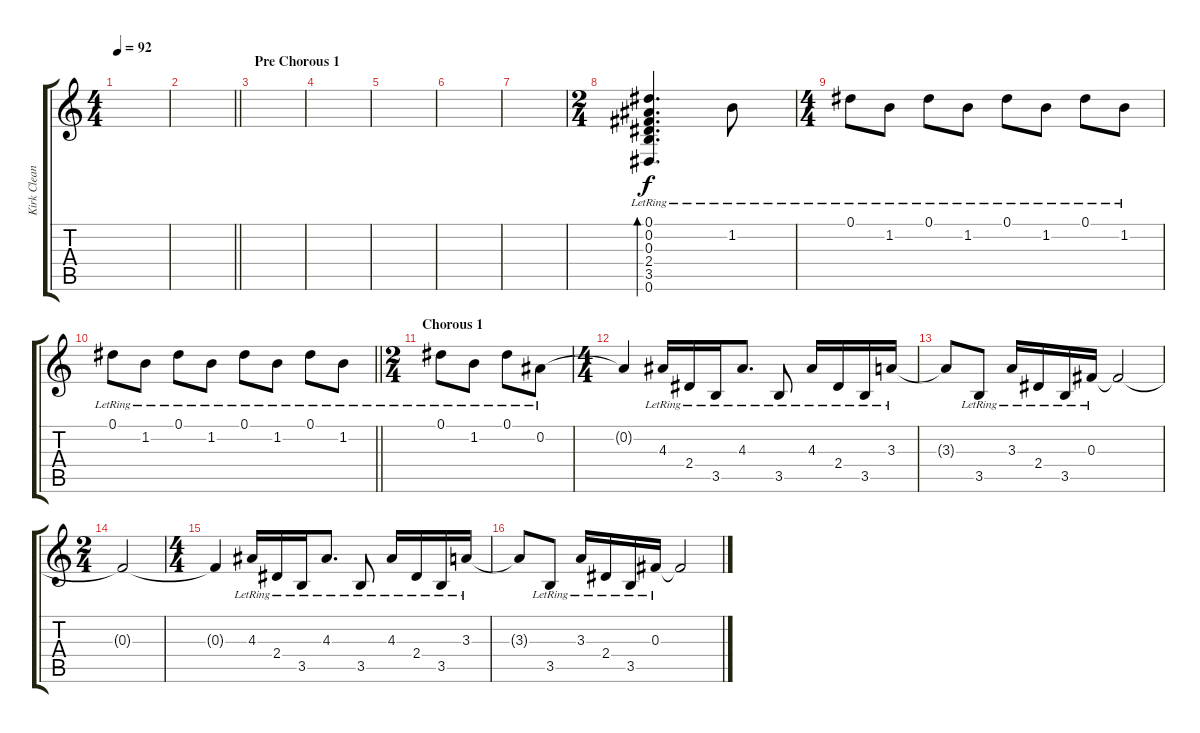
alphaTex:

\track ("Kirk Clean" "Kirk Clean") {instrument electricguitarclean}
\staff {score tabs}
\tuning (Eb4 Bb3 Gb3 Db3 Ab2 Eb2) {hide}
\ts (4 4)
\tempo 92
\clef g2
\ks c
|
\barLineRight lightlight
|
\section ("" "Pre Chorous 1")
|
|
|
|
|
\ts (2 4)
(0.1{lr} 0.2{lr} 0.3{lr} 2.4{lr} 3.5{lr} 0.6{lr}).4{d bd 240} 1.2{lr}.8 |
\ts (4 4)
0.1{lr}.8 1.2{lr}.8 0.1{lr}.8 1.2{lr}.8 0.1{lr}.8 1.2{lr}.8 0.1{lr}.8 1.2{lr}.8 |
\barLineRight lightlight
0.1{lr}.8 1.2{lr}.8 0.1{lr}.8 1.2{lr}.8 0.1{lr}.8 1.2{lr}.8 0.1{lr}.8 1.2{lr}.8 |
\ts (2 4)
\section ("" "Chorous 1")
0.1{lr}.8 1.2{lr}.8 0.1{lr}.8 0.2{lr}.8 |
\ts (4 4)
0.2{t}.4 4.3{lr}.16 2.4{lr}.16 3.5{lr}.16 4.3{lr}.8{d} 3.5{lr}.8 4.3{lr}.16 2.4{lr}.16 3.5{lr}.16 3.3{lr}.16 |
3.3{t}.8 3.5{lr}.8 3.3{lr}.16 2.4{lr}.16 3.5{lr}.16 0.3{lr}.16 0.3{t}.2 |
\ts (2 4)
0.3{t}.2 |
\ts (4 4)
0.3{t}.4 4.3{lr}.16 2.4{lr}.16 3.5{lr}.16 4.3{lr}.8{d} 3.5{lr}.8 4.3{lr}.16 2.4{lr}.16 3.5{lr}.16 3.3{lr}.16 |
3.3{t}.8 3.5{lr}.8 3.3{lr}.16 2.4{lr}.16 3.5{lr}.16 0.3{lr}.16 0.3{t}.2
